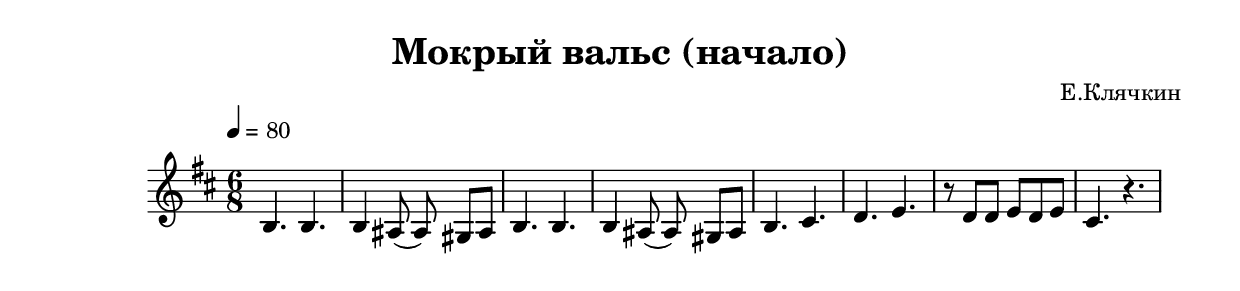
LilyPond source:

\header {
	title = "Мокрый вальс (начало)"
        composer = "Е.Клячкин" 
}

\version "2.10.33"

lnotesa = \relative c' {
  \time 6/8 
  \key b \minor
  \tempo 4 = 80
  b4. b b4 ais8( ais8) gis8[ ais8] 
  b4. b b4 ais8( ais8) gis8[ ais8]
  b4. cis d e
  r8 d8 d e d e cis4. r4. 
}

\score {
  <<
    \override Score.MetronomeMark #'padding = #3.0 
    \new Staff = "voice1" \lnotesa
  >>
  \midi{}
  \layout{}
}
